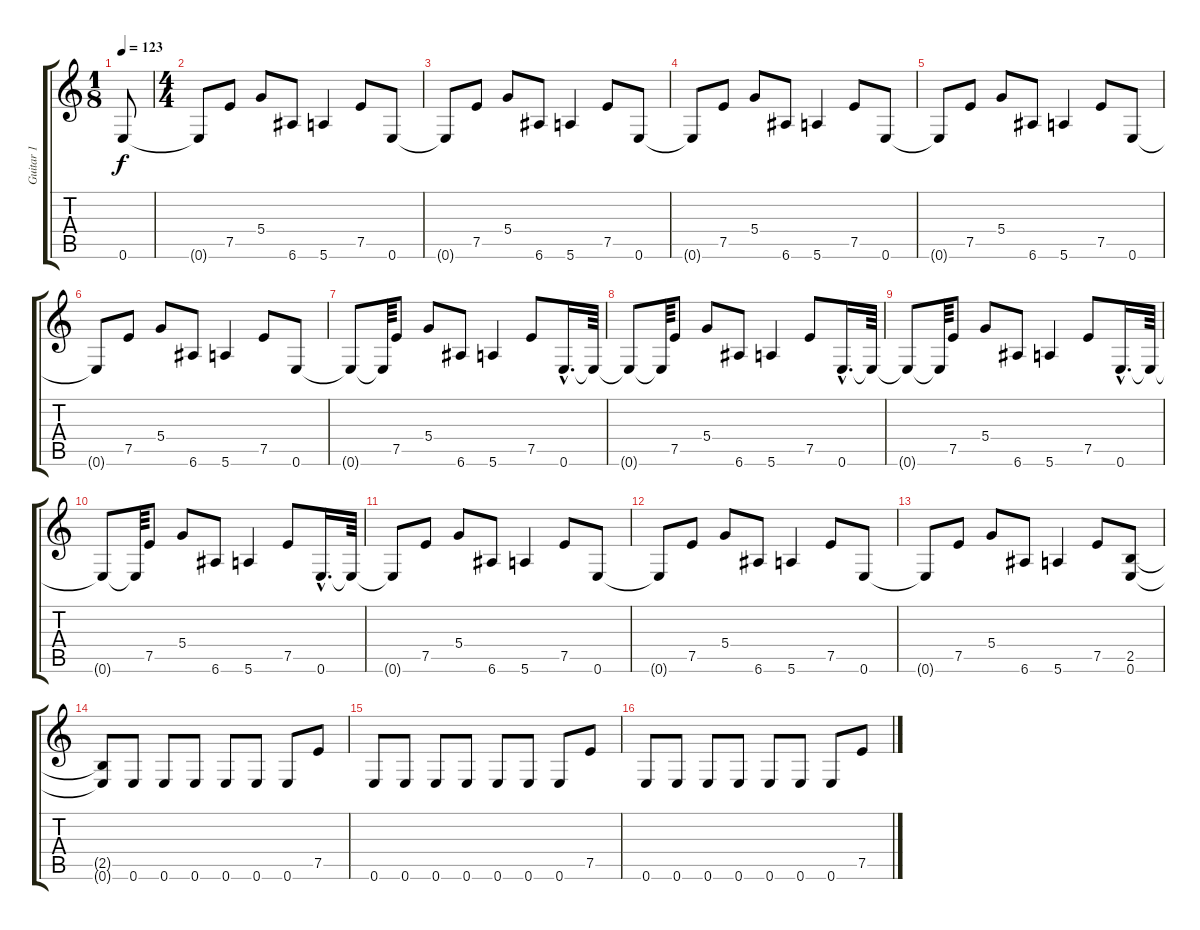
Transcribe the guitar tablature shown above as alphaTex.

\track ("Guitar 1" "Guitar 1") {instrument acousticguitarsteel}
\staff {score tabs}
\tuning (E4 B3 G3 D3 A2 E2) {hide}
\ts (1 8)
\tempo 123
\clef g2
\ks c
0.6.8{dy f instrument acousticguitarsteel} |
\ts (4 4)
0.6{t}.8 7.5.8 5.4.8 6.6.8 5.6.4 7.5.8 0.6.8 |
0.6{t}.8 7.5.8 5.4.8 6.6.8 5.6.4 7.5.8 0.6.8 |
0.6{t}.8 7.5.8 5.4.8 6.6.8 5.6.4 7.5.8 0.6.8 |
0.6{t}.8 7.5.8 5.4.8 6.6.8 5.6.4 7.5.8 0.6.8 |
0.6{t}.8 7.5.8 5.4.8 6.6.8 5.6.4 7.5.8 0.6.8 |
0.6{t}.8 0.6{t}.64 7.5.8 5.4.8 6.6.8 5.6.4 7.5.8 0.6{hac}.16{d} 0.6{t}.64 |
0.6{t}.8 0.6{t}.64 7.5.8 5.4.8 6.6.8 5.6.4 7.5.8 0.6{hac}.16{d} 0.6{t}.64 |
0.6{t}.8 0.6{t}.64 7.5.8 5.4.8 6.6.8 5.6.4 7.5.8 0.6{hac}.16{d} 0.6{t}.64 |
0.6{t}.8 0.6{t}.64 7.5.8 5.4.8 6.6.8 5.6.4 7.5.8 0.6{hac}.16{d} 0.6{t}.64 |
0.6{t}.8 7.5.8 5.4.8 6.6.8 5.6.4 7.5.8 0.6.8 |
0.6{t}.8 7.5.8 5.4.8 6.6.8 5.6.4 7.5.8 0.6.8 |
0.6{t}.8 7.5.8 5.4.8 6.6.8 5.6.4 7.5.8 (2.5 0.6).8 |
(2.5{t} 0.6{t}).8 0.6.8 0.6.8 0.6.8 0.6.8 0.6.8 0.6.8 7.5.8 |
0.6.8 0.6.8 0.6.8 0.6.8 0.6.8 0.6.8 0.6.8 7.5.8 |
0.6.8 0.6.8 0.6.8 0.6.8 0.6.8 0.6.8 0.6.8 7.5.8
